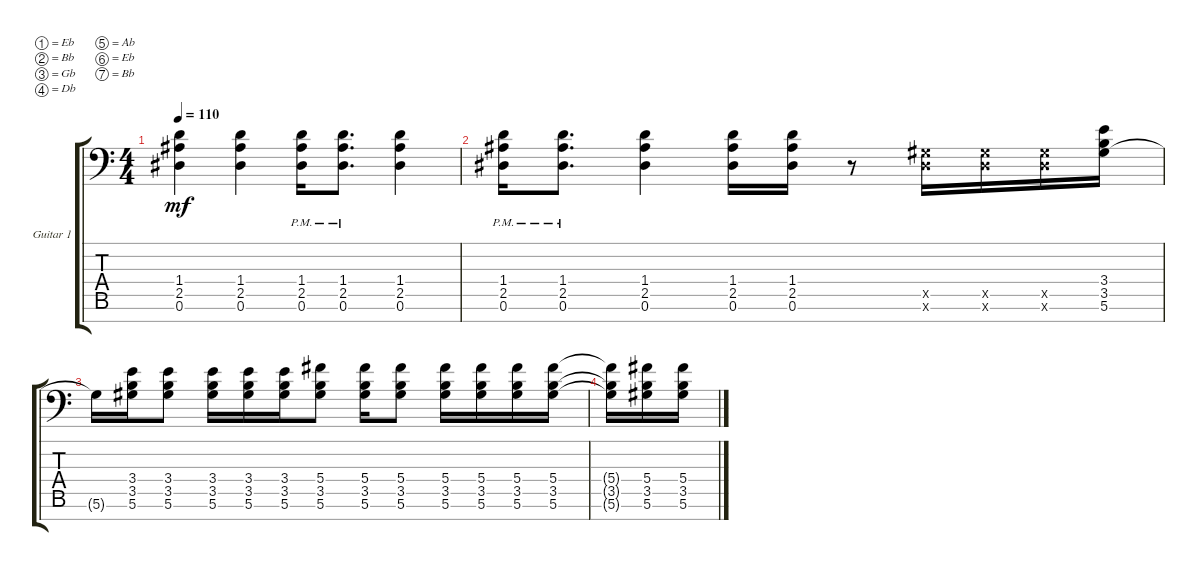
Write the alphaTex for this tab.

\defaultSystemsLayout 4
\bracketExtendMode groupsimilarinstruments
\firstSystemTrackNameOrientation horizontal
\otherSystemsTrackNameOrientation horizontal
\track ("Guitar 1" "Guitar 1") {instrument overdrivenguitar}
\staff {score tabs}
\tuning (Eb4 Bb3 Gb3 Db3 Ab2 Eb2 Bb1)
\ts (4 4)
\tempo 110
\clef f4
\ks c
(0.6 2.5 1.4).4{dy mf instrument overdrivenguitar} (0.6 2.5 1.4).4 (0.6{pm} 2.5{pm} 1.4).16 (0.6{pm} 2.5{pm} 1.4).8{d} (0.6 2.5 1.4).4 |
(0.6{pm} 2.5{pm} 1.4).16 (0.6{pm} 2.5{pm} 1.4).8{d} (0.6 2.5 1.4).4 (0.6 2.5 1.4).16 (0.6 2.5 1.4).16 r.8 (0.6{x} 0.5{x}).16 (0.6{x} 0.5{x}).16 (0.6{x} 0.5{x}).16 (5.6 3.5 3.4).16 |
5.6{t}.16 (5.6 3.5 3.4).16 (5.6 3.5 3.4).8 (5.6 3.5 3.4).16 (5.6 3.5 3.4).16 (5.6 3.5 3.4).16 (5.6 3.5 5.4).8 (5.6 3.5 5.4).16 (5.6 3.5 5.4).8 (5.6 3.5 5.4).16 (5.6 3.5 5.4).16 (5.6 3.5 5.4).16 (5.6 3.5 5.4).16 |
(5.6{t} 3.5{t} 5.4{t}).16 (5.6 3.5 5.4).16 (3.5 5.6 5.4).16
